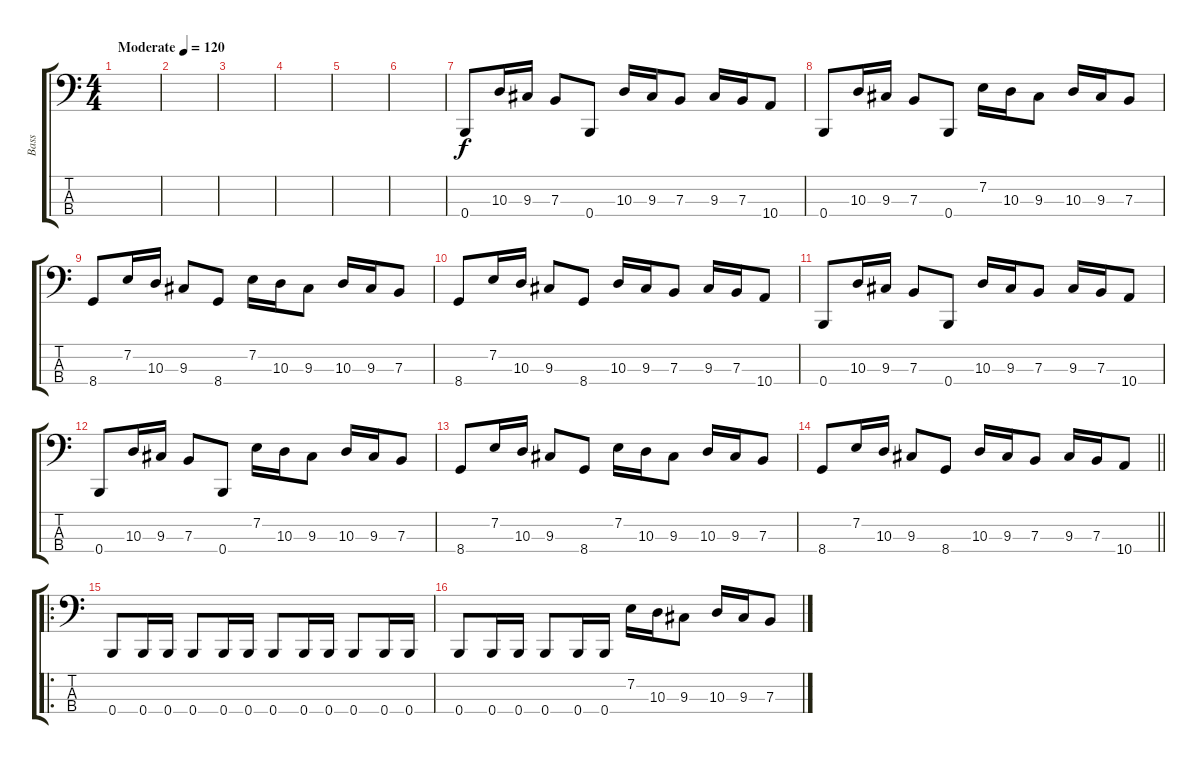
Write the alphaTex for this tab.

\track ("Bass" "Bass") {instrument electricbassfinger}
\staff {score tabs}
\tuning (D2 A1 E1 B0) {hide}
\ts (4 4)
\tempo (120 "Moderate")
\clef f4
\ks c
|
|
|
|
|
|
0.4.8 10.3.16 9.3.16 7.3.8 0.4.8 10.3.16 9.3.16 7.3.8 9.3.16 7.3.16 10.4.8 |
0.4.8 10.3.16 9.3.16 7.3.8 0.4.8 7.2.16 10.3.16 9.3.8 10.3.16 9.3.16 7.3.8 |
8.4.8 7.2.16 10.3.16 9.3.8 8.4.8 7.2.16 10.3.16 9.3.8 10.3.16 9.3.16 7.3.8 |
8.4.8 7.2.16 10.3.16 9.3.8 8.4.8 10.3.16 9.3.16 7.3.8 9.3.16 7.3.16 10.4.8 |
0.4.8 10.3.16 9.3.16 7.3.8 0.4.8 10.3.16 9.3.16 7.3.8 9.3.16 7.3.16 10.4.8 |
0.4.8 10.3.16 9.3.16 7.3.8 0.4.8 7.2.16 10.3.16 9.3.8 10.3.16 9.3.16 7.3.8 |
8.4.8 7.2.16 10.3.16 9.3.8 8.4.8 7.2.16 10.3.16 9.3.8 10.3.16 9.3.16 7.3.8 |
\barLineRight lightlight
8.4.8 7.2.16 10.3.16 9.3.8 8.4.8 10.3.16 9.3.16 7.3.8 9.3.16 7.3.16 10.4.8 |
\ro
0.4.8 0.4.16 0.4.16 0.4.8 0.4.16 0.4.16 0.4.8 0.4.16 0.4.16 0.4.8 0.4.16 0.4.16 |
0.4.8 0.4.16 0.4.16 0.4.8 0.4.16 0.4.16 7.2.16 10.3.16 9.3.8 10.3.16 9.3.16 7.3.8
